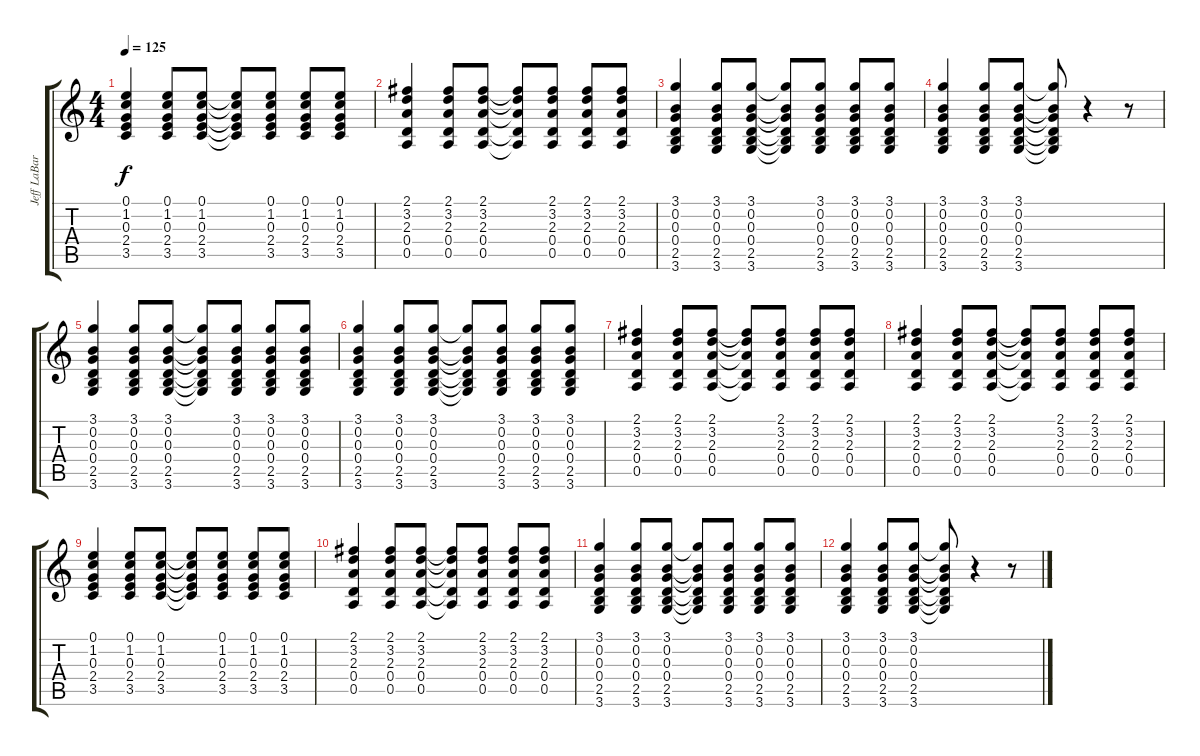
\track ("Jeff LaBar - Acoustic Guitar" "Jeff LaBar") {instrument acousticguitarsteel}
\staff {score tabs}
\tuning (E4 B3 G3 D3 A2 E2) {hide}
\ts (4 4)
\tempo 125
\clef g2
\ks c
(0.1 1.2 0.3 2.4 3.5).4{dy f} (0.1 1.2 0.3 2.4 3.5).8 (0.1 1.2 0.3 2.4 3.5).8 (0.1{t} 1.2{t} 0.3{t} 2.4{t} 3.5{t}).8 (0.1 1.2 0.3 2.4 3.5).8 (0.1 1.2 0.3 2.4 3.5).8 (0.1 1.2 0.3 2.4 3.5).8 |
(2.1 3.2 2.3 0.4 0.5).4 (2.1 3.2 2.3 0.4 0.5).8 (2.1 3.2 2.3 0.4 0.5).8 (2.1{t} 3.2{t} 2.3{t} 0.4{t} 0.5{t}).8 (2.1 3.2 2.3 0.4 0.5).8 (2.1 3.2 2.3 0.4 0.5).8 (2.1 3.2 2.3 0.4 0.5).8 |
(3.1 0.2 0.3 0.4 2.5 3.6).4 (3.1 0.2 0.3 0.4 2.5 3.6).8 (3.1 0.2 0.3 0.4 2.5 3.6).8 (3.1{t} 0.2{t} 0.3{t} 0.4{t} 2.5{t} 3.6{t}).8 (3.1 0.2 0.3 0.4 2.5 3.6).8 (3.1 0.2 0.3 0.4 2.5 3.6).8 (3.1 0.2 0.3 0.4 2.5 3.6).8 |
(3.1 0.2 0.3 0.4 2.5 3.6).4 (3.1 0.2 0.3 0.4 2.5 3.6).8 (3.1 0.2 0.3 0.4 2.5 3.6).8 (3.1{t} 0.2{t} 0.3{t} 0.4{t} 2.5{t} 3.6{t}).8 r.4 r.8 |
(3.1 0.2 0.3 0.4 2.5 3.6).4 (3.1 0.2 0.3 0.4 2.5 3.6).8 (3.1 0.2 0.3 0.4 2.5 3.6).8 (3.1{t} 0.2{t} 0.3{t} 0.4{t} 2.5{t} 3.6{t}).8 (3.1 0.2 0.3 0.4 2.5 3.6).8 (3.1 0.2 0.3 0.4 2.5 3.6).8 (3.1 0.2 0.3 0.4 2.5 3.6).8 |
(3.1 0.2 0.3 0.4 2.5 3.6).4 (3.1 0.2 0.3 0.4 2.5 3.6).8 (3.1 0.2 0.3 0.4 2.5 3.6).8 (3.1{t} 0.2{t} 0.3{t} 0.4{t} 2.5{t} 3.6{t}).8 (3.1 0.2 0.3 0.4 2.5 3.6).8 (3.1 0.2 0.3 0.4 2.5 3.6).8 (3.1 0.2 0.3 0.4 2.5 3.6).8 |
(2.1 3.2 2.3 0.4 0.5).4 (2.1 3.2 2.3 0.4 0.5).8 (2.1 3.2 2.3 0.4 0.5).8 (2.1{t} 3.2{t} 2.3{t} 0.4{t} 0.5{t}).8 (2.1 3.2 2.3 0.4 0.5).8 (2.1 3.2 2.3 0.4 0.5).8 (2.1 3.2 2.3 0.4 0.5).8 |
(2.1 3.2 2.3 0.4 0.5).4 (2.1 3.2 2.3 0.4 0.5).8 (2.1 3.2 2.3 0.4 0.5).8 (2.1{t} 3.2{t} 2.3{t} 0.4{t} 0.5{t}).8 (2.1 3.2 2.3 0.4 0.5).8 (2.1 3.2 2.3 0.4 0.5).8 (2.1 3.2 2.3 0.4 0.5).8 |
(0.1 1.2 0.3 2.4 3.5).4 (0.1 1.2 0.3 2.4 3.5).8 (0.1 1.2 0.3 2.4 3.5).8 (0.1{t} 1.2{t} 0.3{t} 2.4{t} 3.5{t}).8 (0.1 1.2 0.3 2.4 3.5).8 (0.1 1.2 0.3 2.4 3.5).8 (0.1 1.2 0.3 2.4 3.5).8 |
(2.1 3.2 2.3 0.4 0.5).4 (2.1 3.2 2.3 0.4 0.5).8 (2.1 3.2 2.3 0.4 0.5).8 (2.1{t} 3.2{t} 2.3{t} 0.4{t} 0.5{t}).8 (2.1 3.2 2.3 0.4 0.5).8 (2.1 3.2 2.3 0.4 0.5).8 (2.1 3.2 2.3 0.4 0.5).8 |
(3.1 0.2 0.3 0.4 2.5 3.6).4 (3.1 0.2 0.3 0.4 2.5 3.6).8 (3.1 0.2 0.3 0.4 2.5 3.6).8 (3.1{t} 0.2{t} 0.3{t} 0.4{t} 2.5{t} 3.6{t}).8 (3.1 0.2 0.3 0.4 2.5 3.6).8 (3.1 0.2 0.3 0.4 2.5 3.6).8 (3.1 0.2 0.3 0.4 2.5 3.6).8 |
(3.1 0.2 0.3 0.4 2.5 3.6).4 (3.1 0.2 0.3 0.4 2.5 3.6).8 (3.1 0.2 0.3 0.4 2.5 3.6).8 (3.1{t} 0.2{t} 0.3{t} 0.4{t} 2.5{t} 3.6{t}).8 r.4 r.8
